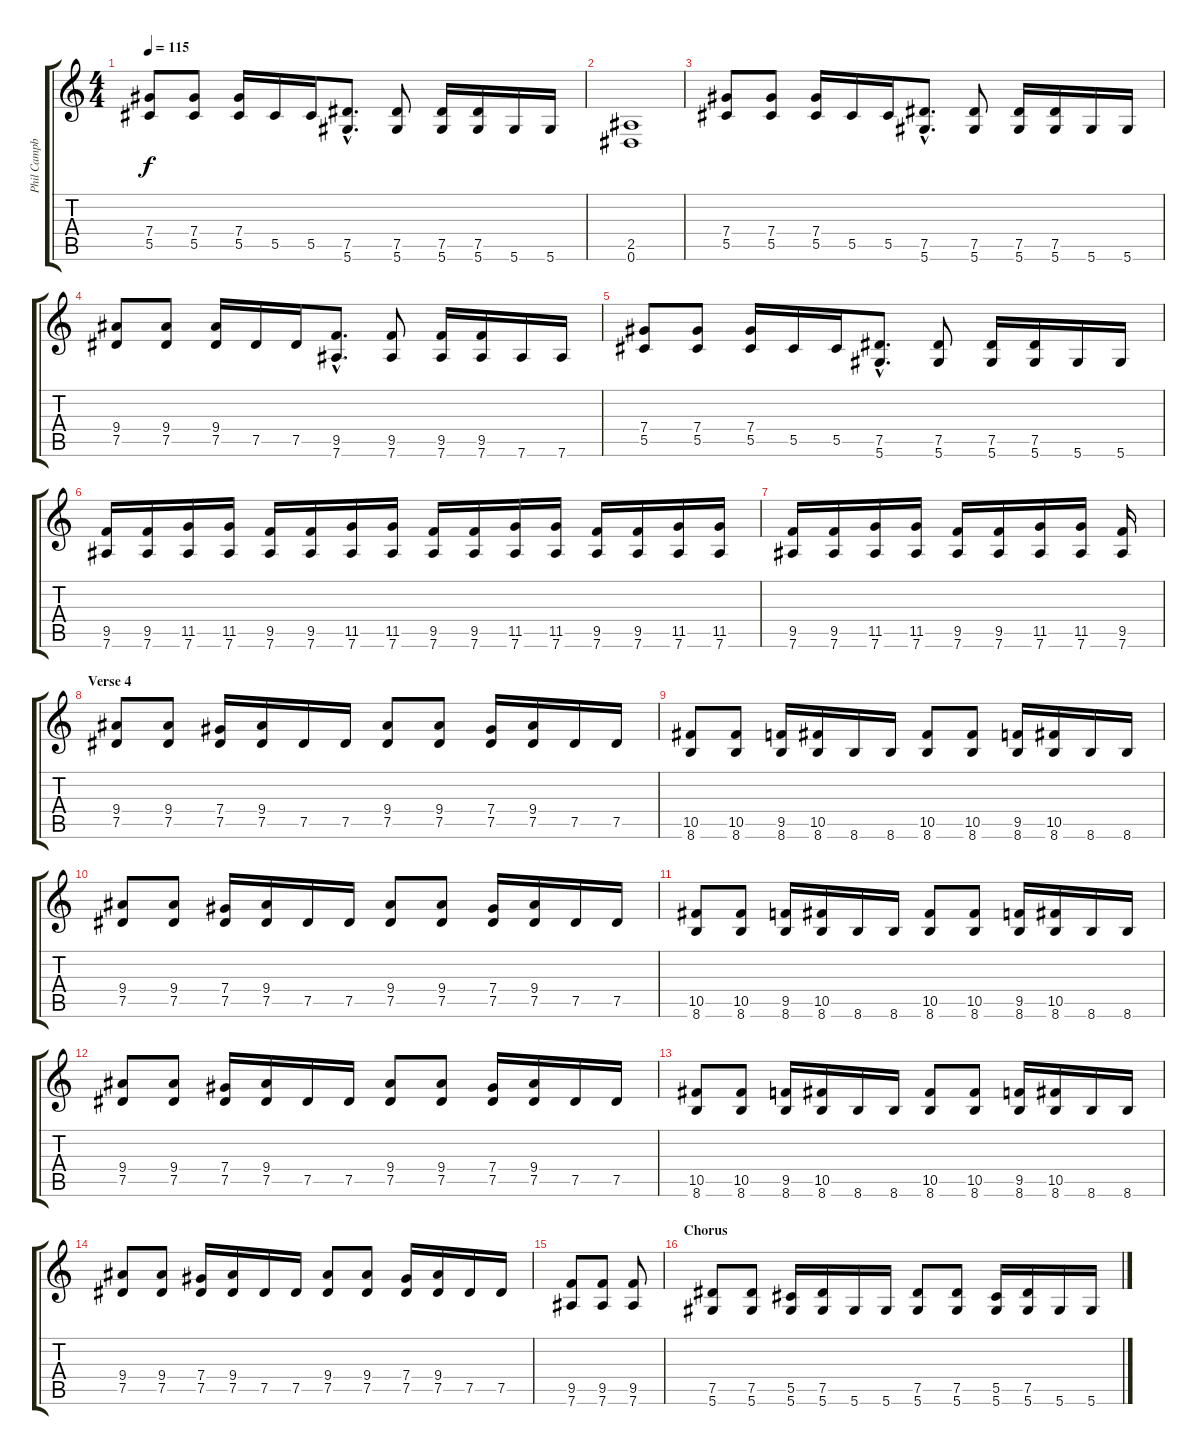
\track ("Phil Campbell" "Phil Campb") {instrument distortionguitar}
\staff {score tabs}
\tuning (Eb4 Bb3 Gb3 Db3 Ab2 Eb2) {hide}
\ts (4 4)
\tempo 115
\clef g2
\ks c
(7.4 5.5).8{dy f} (7.4 5.5).8 (7.4 5.5).16 5.5.16 5.5.16 (7.5{hac} 5.6{hac}).8{d} (7.5 5.6).8 (7.5 5.6).16 (7.5 5.6).16 5.6.16 5.6.16 |
(2.5 0.6).1 |
(7.4 5.5).8 (7.4 5.5).8 (7.4 5.5).16 5.5.16 5.5.16 (7.5{hac} 5.6{hac}).8{d} (7.5 5.6).8 (7.5 5.6).16 (7.5 5.6).16 5.6.16 5.6.16 |
(9.4 7.5).8 (9.4 7.5).8 (9.4 7.5).16 7.5.16 7.5.16 (9.5{hac} 7.6{hac}).8{d} (9.5 7.6).8 (9.5 7.6).16 (9.5 7.6).16 7.6.16 7.6.16 |
(7.4 5.5).8 (7.4 5.5).8 (7.4 5.5).16 5.5.16 5.5.16 (7.5{hac} 5.6{hac}).8{d} (7.5 5.6).8 (7.5 5.6).16 (7.5 5.6).16 5.6.16 5.6.16 |
(9.5 7.6).16 (9.5 7.6).16 (11.5 7.6).16 (11.5 7.6).16 (9.5 7.6).16 (9.5 7.6).16 (11.5 7.6).16 (11.5 7.6).16 (9.5 7.6).16 (9.5 7.6).16 (11.5 7.6).16 (11.5 7.6).16 (9.5 7.6).16 (9.5 7.6).16 (11.5 7.6).16 (11.5 7.6).16 |
(9.5 7.6).16 (9.5 7.6).16 (11.5 7.6).16 (11.5 7.6).16 (9.5 7.6).16 (9.5 7.6).16 (11.5 7.6).16 (11.5 7.6).16 (9.5 7.6).16 |
\section ("" "Verse 4")
(9.4 7.5).8 (9.4 7.5).8 (7.4 7.5).16 (9.4 7.5).16 7.5.16 7.5.16 (9.4 7.5).8 (9.4 7.5).8 (7.4 7.5).16 (9.4 7.5).16 7.5.16 7.5.16 |
(10.5 8.6).8 (10.5 8.6).8 (9.5 8.6).16 (10.5 8.6).16 8.6.16 8.6.16 (10.5 8.6).8 (10.5 8.6).8 (9.5 8.6).16 (10.5 8.6).16 8.6.16 8.6.16 |
(9.4 7.5).8 (9.4 7.5).8 (7.4 7.5).16 (9.4 7.5).16 7.5.16 7.5.16 (9.4 7.5).8 (9.4 7.5).8 (7.4 7.5).16 (9.4 7.5).16 7.5.16 7.5.16 |
(10.5 8.6).8 (10.5 8.6).8 (9.5 8.6).16 (10.5 8.6).16 8.6.16 8.6.16 (10.5 8.6).8 (10.5 8.6).8 (9.5 8.6).16 (10.5 8.6).16 8.6.16 8.6.16 |
(9.4 7.5).8 (9.4 7.5).8 (7.4 7.5).16 (9.4 7.5).16 7.5.16 7.5.16 (9.4 7.5).8 (9.4 7.5).8 (7.4 7.5).16 (9.4 7.5).16 7.5.16 7.5.16 |
(10.5 8.6).8 (10.5 8.6).8 (9.5 8.6).16 (10.5 8.6).16 8.6.16 8.6.16 (10.5 8.6).8 (10.5 8.6).8 (9.5 8.6).16 (10.5 8.6).16 8.6.16 8.6.16 |
(9.4 7.5).8 (9.4 7.5).8 (7.4 7.5).16 (9.4 7.5).16 7.5.16 7.5.16 (9.4 7.5).8 (9.4 7.5).8 (7.4 7.5).16 (9.4 7.5).16 7.5.16 7.5.16 |
(9.5 7.6).8 (9.5 7.6).8 (9.5 7.6).8 |
\section ("" "Chorus")
(7.5 5.6).8 (7.5 5.6).8 (5.5 5.6).16 (7.5 5.6).16 5.6.16 5.6.16 (7.5 5.6).8 (7.5 5.6).8 (5.5 5.6).16 (7.5 5.6).16 5.6.16 5.6.16
